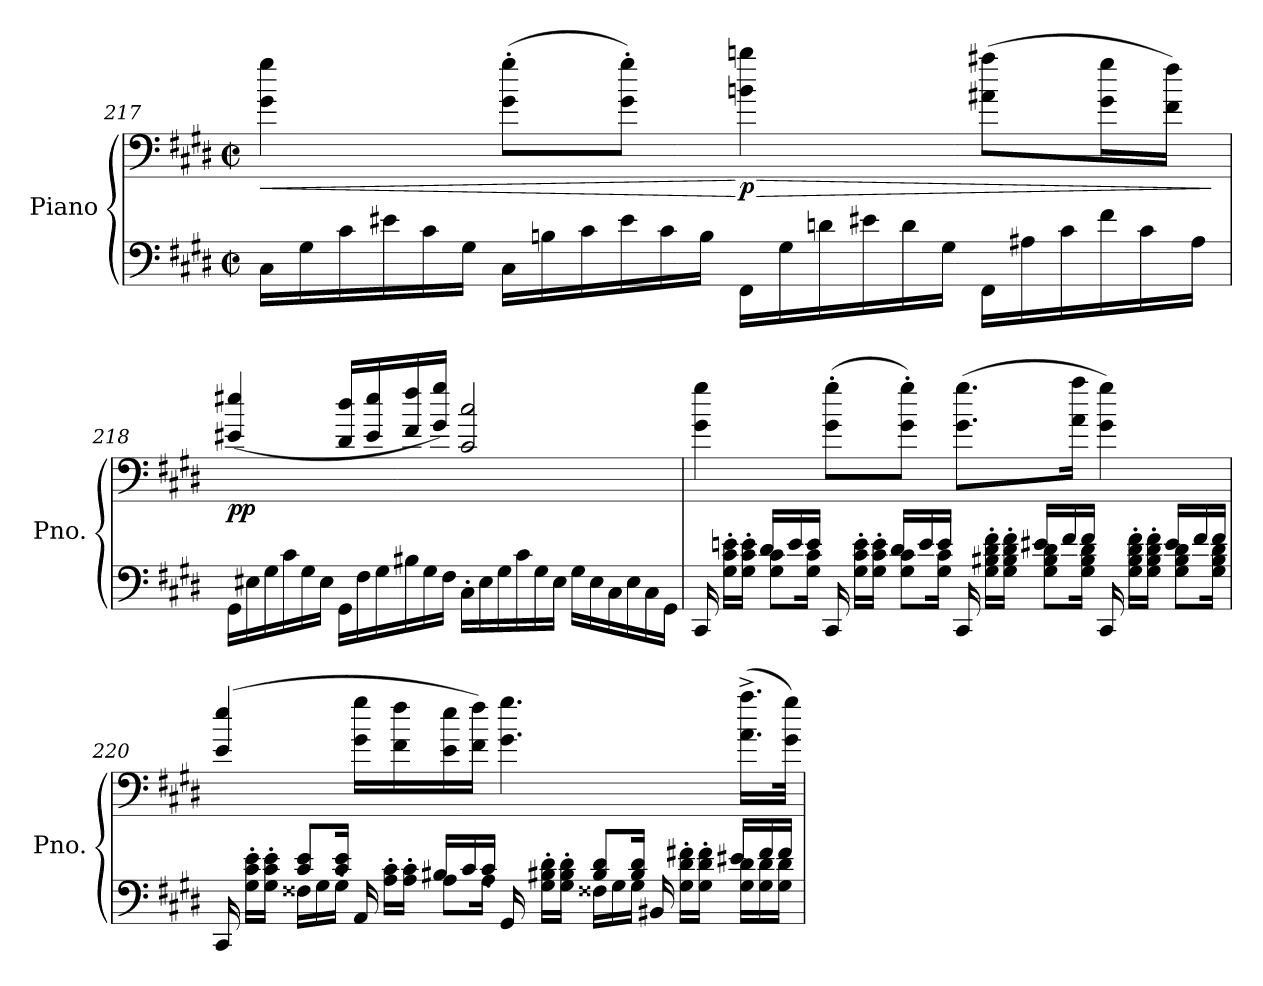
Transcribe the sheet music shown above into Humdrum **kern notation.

**kern	**kern	**dynam
*part1	*part1	*part1
*staff2	*staff1	*staff1/2
*I"Piano	*	*
*I'Pno.	*	*
*clefF4	*clefF4	*
*k[f#c#g#d#]	*k[f#c#g#d#]	*
*M2/2	*M2/2	*
*met(c|)	*met(c|)	*
*Xtuplet	*	*
=217	=217	=217
!	!	!LO:HP:b
24C#\LL	4g#\ 4gg#\	<
24G#\	.	.
24c#\	.	.
24e#X\	.	.
24c#\	.	.
24G#\JJ	.	.
24C#\LL	(8g#\' 8gg#\'L	.
24Bn\	.	.
24c#\	.	.
24e#\	8g#\' 8gg#\'J)	.
24c#\	.	.
24B\JJ	.	.
!	!	!LO:HP:n=1:b
!	!	!LO:DY:n=1:b
24FF#\LL	4bn\ 4bbn\	[ > p
24G#\	.	.
24dn\	.	.
24e#X\	.	.
24d\	.	.
24G#\JJ	.	.
24FF#\LL	(8a#X\ 8aa#X\L	.
24A#X\	.	.
24c#\	.	.
24f#\	16g#\ 16gg#\L	.
24c#\	.	.
.	16f#\ 16ff#\JJ)	.
24A#\JJ	.	.
.	.	]
!!LO:PB:g=z
=218	=218	=218
!	!	!LO:DY:b
24GG#\LL	(4e#X/ 4ee#X/	pp
24E#X\	.	.
24G#\	.	.
24c#\	.	.
24G#\	.	.
24E#\JJ	.	.
24GG#\LL	16d#/ 16dd#/LL	.
24F#\	.	.
.	16e#/ 16ee#/	.
24G#\	.	.
24B#X\	16f#/ 16ff#/	.
24G#\	.	.
.	16g#/ 16gg#/JJ)	.
24F#\JJ	.	.
24C#'\LL	2c#/ 2cc#/	.
24E#\	.	.
24G#\	.	.
24c#\	.	.
24G#\	.	.
24E#\JJ	.	.
24G#\LL	.	.
24E#\	.	.
24C#\	.	.
24E#\	.	.
24C#\	.	.
24GG#\JJ	.	.
=219	=219	=219
*^	*	*
24CC#/	8ryy	4g#\ 4gg#\	.
24G#\' 24c#\' 24en\'LL	.	.	.
24G#\' 24c#\' 24e\'JJ	.	.	.
12G#\ 12c#\L	24d#/LL	.	.
.	24e/	.	.
24G#\' 24c#\'Jk	24e'/JJ	.	.
24CC#/	8ryy	(8g#\' 8gg#\'L	.
24G#\' 24c#\' 24e\'LL	.	.	.
24G#\' 24c#\' 24e\'JJ	.	.	.
12G#\ 12c#\L	24d#/LL	8g#\' 8gg#\'J)	.
.	24e/	.	.
24G#\' 24c#\'Jk	24e'/JJ	.	.
24CC#/	8ryy	(8.g#\ 8.gg#\L	.
24G#\' 24B#X\' 24d#\' 24f#\'LL	.	.	.
24G#\' 24B#\' 24d#\' 24f#\'JJ	.	.	.
12G#\ 12B#\ 12d#\L	24e#X/LL	.	.
.	24f#/	.	.
.	.	16a\ 16aa\Jk	.
24G#\' 24B#\' 24d#\'Jk	24f#'/JJ	.	.
24CC#/	8ryy	4g#\ 4gg#\)	.
24G#\' 24B#\' 24d#\' 24f#\'LL	.	.	.
24G#\' 24B#\' 24d#\' 24f#\'JJ	.	.	.
12G#\ 12B#\ 12d#\L	24e#/LL	.	.
.	24f#/	.	.
24G#\' 24B#\' 24d#\'Jk	24f#'/JJ	.	.
!!LO:LB:g=z
=220	=220	=220	=220
24CC#/	8ryy	(4e/ 4ee/	.
24G#\' 24c#\' 24e\'LL	.	.	.
24G#\' 24c#\' 24e\'JJ	.	.	.
24F##X\LL	12c#/ 12e/L	.	.
24G#\	.	.	.
24G#'\JJ	24c#/' 24e/'Jk	.	.
24AA/	8ryy	16g#\ 16gg#\LL	.
24A\' 24c#\'LL	.	.	.
.	.	16f#\ 16ff#\	.
24A\' 24c#\'JJ	.	.	.
12A\L	24B#X/LL	16e\ 16ee\	.
.	24c#/	.	.
.	.	16f#\ 16ff#\JJ)	.
24A'\Jk	24c#'/JJ	.	.
24GG#/	8ryy	4.g#\ 4.gg#\	.
24G#\' 24B#X\' 24d#\'LL	.	.	.
24G#\' 24B#\' 24d#\'JJ	.	.	.
24F##X\LL	12B#/ 12d#/L	.	.
24G#\	.	.	.
24G#'\JJ	24B#/' 24d#/'Jk	.	.
24BB#X/	8ryy	.	.
24G#\' 24d#\' 24f#X\'LL	.	.	.
24G#\' 24d#\' 24f#\'JJ	.	.	.
24G#\ 24d#\LL	24e#X/LL	(16.a\^ 16.aa\^LL	.
24G#\ 24d#\	24f#/	.	.
24G#\' 24d#\'JJ	24f#'/JJ	.	.
.	.	32g#\ 32gg#\JJk)	.
*v	*v	*	*
=	=	=
*-	*-	*-
